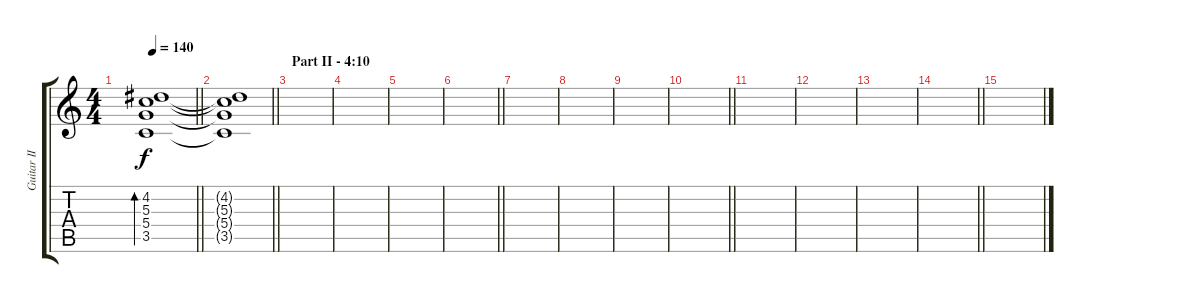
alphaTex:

\track ("Guitar II" "Guitar II") {instrument distortionguitar}
\staff {score tabs}
\tuning (E4 B3 G3 D3 A2 E2) {hide}
\ts (4 4)
\tempo 140
\clef g2
\barLineRight lightlight
\ks c
(4.2 5.3 5.4 3.5).1{bd 60 dy f} |
\section ("" "")
\barLineRight lightlight
(4.2{t} 5.3{t} 5.4{t} 3.5{t}).1{volume 3} |
\section ("" "Part II - 4:10")
|
|
|
\barLineRight lightlight
|
\section ("" "")
|
|
|
\barLineRight lightlight
|
\section ("" "")
|
|
|
\barLineRight lightlight
|
\section ("" "")
